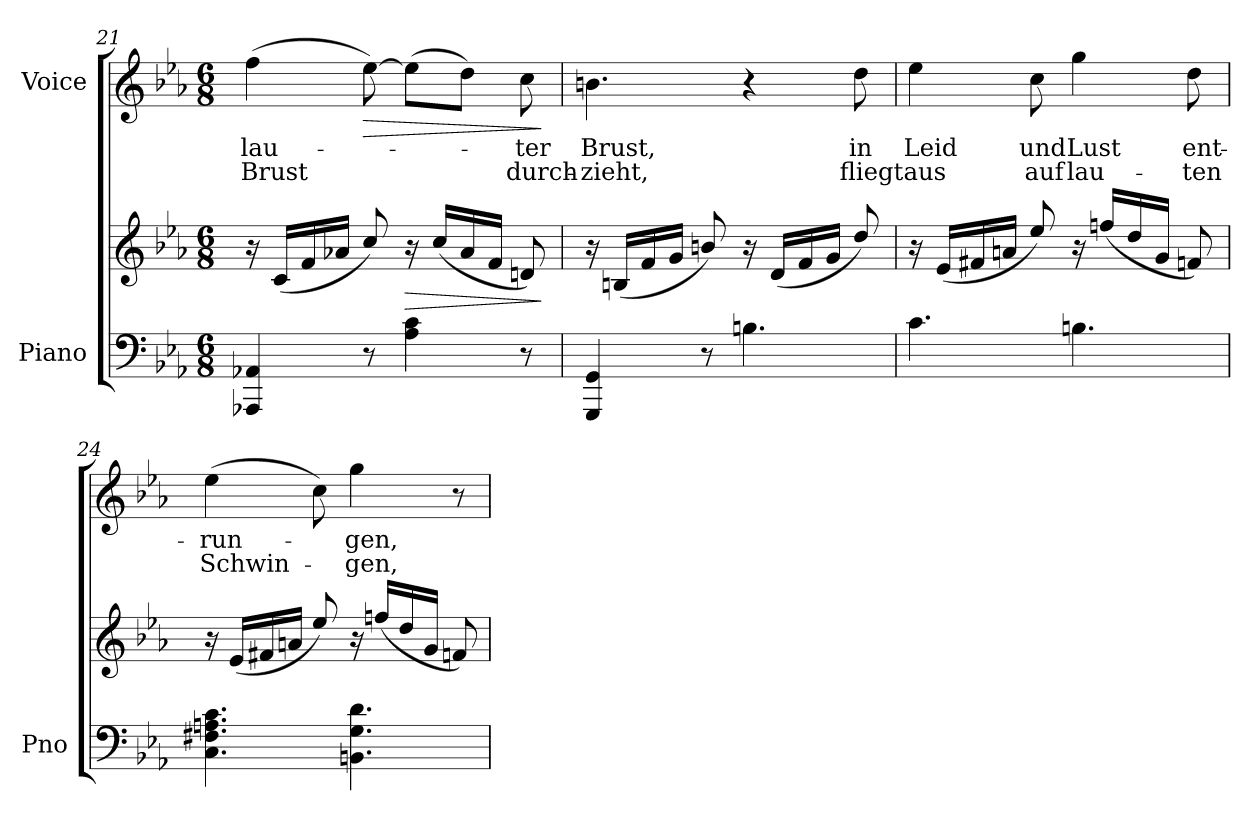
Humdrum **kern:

**kern	**kern	**dynam	**kern	**text	**text	**dynam
*part2	*part2	*part2	*part1	*part1	*part1	*part1
*staff3	*staff2	*staff2/3	*staff1	*staff1	*staff1	*staff1
*I"Piano	*	*	*I"Voice	*	*	*
*I'Pno	*	*	*	*	*	*
*clefF4	*clefG2	*	*clefG2	*	*	*
*k[b-e-a-]	*k[b-e-a-]	*	*k[b-e-a-]	*	*	*
*M6/8	*M6/8	*	*M6/8	*	*	*
=21	=21	=21	=21	=21	=21	=21
!	!	!	!	!LO:LY:b	!LO:LY:b	!
4AAA-X/ 4AA-X/	16r	.	(4ff\	lau-	Brust	.
.	(16c/LL	.	.	.	.	.
.	16f/	.	.	.	.	.
.	16a-X/JJ	.	.	.	.	.
!	!	!	!	!	!	!LO:HP:b
8r	8cc/)	.	[8ee-\)	.	.	>
!	!	!LO:HP:b	!	!	!	!
4A-\ 4c\	16r	>	(8ee-\L]	.	.	.
.	(16cc/LL	.	.	.	.	.
.	16a-/	.	8dd\J)	.	.	.
.	16f/JJ	.	.	.	.	.
!	!	!	!	!LO:LY:b	!LO:LY:b	!
8r	8dn/)	.	8cc\	-ter	durch-	.
.	.	]	.	.	.	]
=22	=22	=22	=22	=22	=22	=22
!	!	!	!	!LO:LY:b	!LO:LY:b	!
4GGG/ 4GG/	16r	.	4.bn\	Brust,	-zieht,	.
.	(16Bn/LL	.	.	.	.	.
.	16f/	.	.	.	.	.
.	16g/JJ	.	.	.	.	.
8r	8bn/)	.	.	.	.	.
4.Bn\	16r	.	4r	.	.	.
.	(16d/LL	.	.	.	.	.
.	16f/	.	.	.	.	.
.	16g/JJ	.	.	.	.	.
!	!	!	!	!LO:LY:b	!LO:LY:b	!
.	8dd/)	.	8dd\	in	fliegt	.
!!LO:LB:g=z
=23	=23	=23	=23	=23	=23	=23
!	!	!	!	!LO:LY:b	!LO:LY:b	!
4.c\	16r	.	4ee-\	Leid	aus	.
.	(16e-/LL	.	.	.	.	.
.	16f#X/	.	.	.	.	.
.	16an/JJ	.	.	.	.	.
!	!	!	!	!LO:LY:b	!LO:LY:b	!
.	8ee-/)	.	8cc\	und	auf	.
!	!	!	!	!LO:LY:b	!LO:LY:b	!
4.Bn\	16r	.	4gg\	Lust	lau-	.
.	(16ffn/LL	.	.	.	.	.
.	16dd/	.	.	.	.	.
.	16g/JJ	.	.	.	.	.
!	!	!	!	!LO:LY:b	!LO:LY:b	!
.	8fn/)	.	8dd\	ent-	-ten	.
=24	=24	=24	=24	=24	=24	=24
!	!	!	!	!LO:LY:b	!LO:LY:b	!
4.C\ 4.F#X\ 4.An\ 4.c\	16r	.	(4ee-\	-run-	Schwin-	.
.	(16e-/LL	.	.	.	.	.
.	16f#X/	.	.	.	.	.
.	16an/JJ	.	.	.	.	.
.	8ee-/)	.	8cc\)	.	.	.
!	!	!	!	!LO:LY:b	!LO:LY:b	!
4.BBn\ 4.G\ 4.d\	16r	.	4gg\	-gen,	-gen,	.
.	(16ffn/LL	.	.	.	.	.
.	16dd/	.	.	.	.	.
.	16g/JJ	.	.	.	.	.
.	8fn/)	.	8r	.	.	.
=	=	=	=	=	=	=
*-	*-	*-	*-	*-	*-	*-
